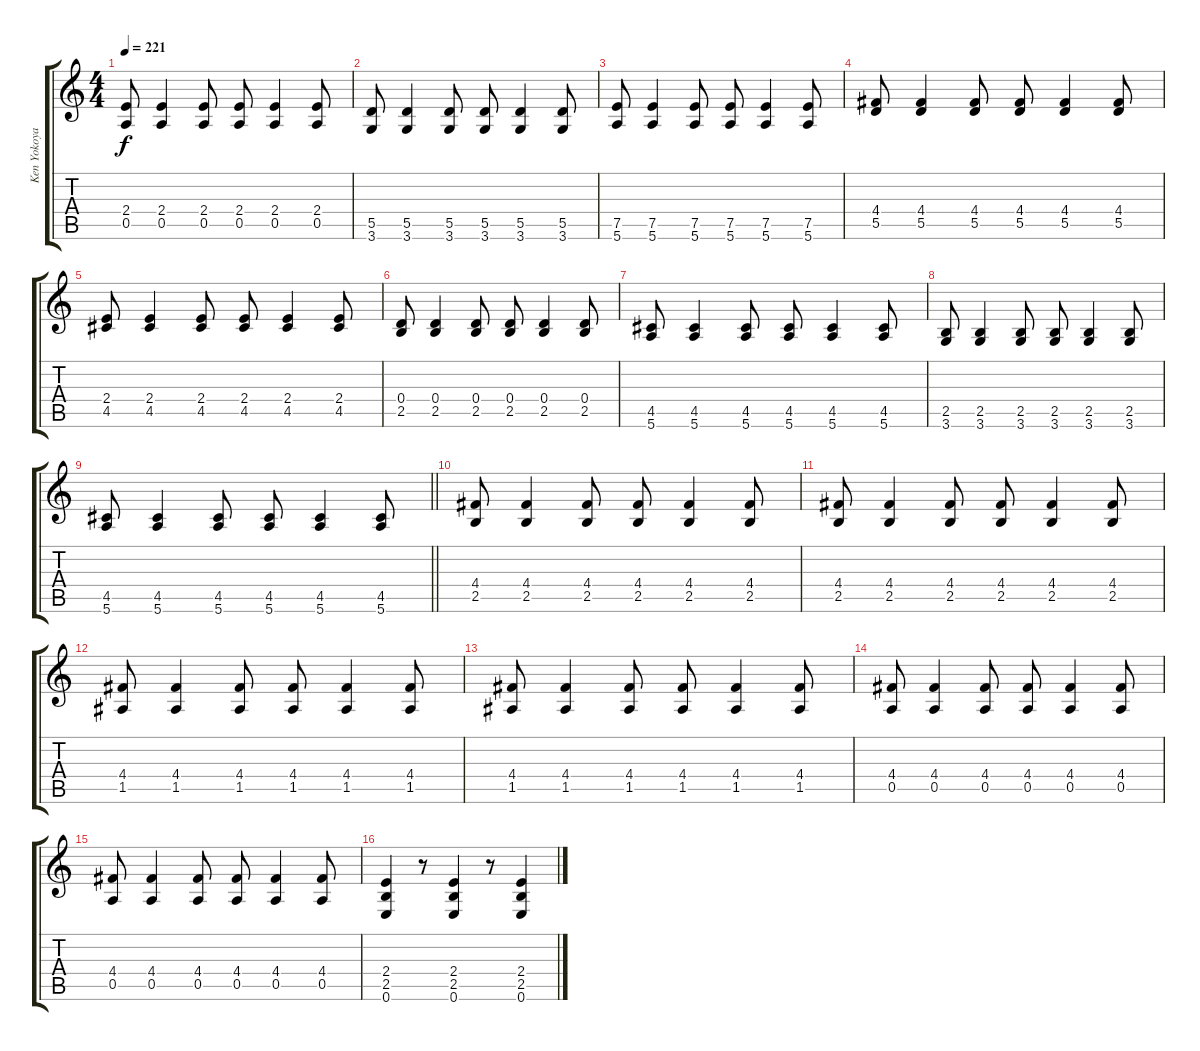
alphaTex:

\track ("Ken Yokoyama" "Ken Yokoya") {instrument distortionguitar}
\staff {score tabs}
\tuning (E4 B3 G3 D3 A2 E2) {hide}
\ts (4 4)
\tempo 221
\clef g2
\ks c
(2.4 0.5).8{dy f} (2.4 0.5).4 (2.4 0.5).8 (2.4 0.5).8 (2.4 0.5).4 (2.4 0.5).8 |
(5.5 3.6).8 (5.5 3.6).4 (5.5 3.6).8 (5.5 3.6).8 (5.5 3.6).4 (5.5 3.6).8 |
(7.5 5.6).8 (7.5 5.6).4 (7.5 5.6).8 (7.5 5.6).8 (7.5 5.6).4 (7.5 5.6).8 |
(4.4 5.5).8 (4.4 5.5).4 (4.4 5.5).8 (4.4 5.5).8 (4.4 5.5).4 (4.4 5.5).8 |
(2.4 4.5).8 (2.4 4.5).4 (2.4 4.5).8 (2.4 4.5).8 (2.4 4.5).4 (2.4 4.5).8 |
(0.4 2.5).8 (0.4 2.5).4 (0.4 2.5).8 (0.4 2.5).8 (0.4 2.5).4 (0.4 2.5).8 |
(4.5 5.6).8 (4.5 5.6).4 (4.5 5.6).8 (4.5 5.6).8 (4.5 5.6).4 (4.5 5.6).8 |
(2.5 3.6).8 (2.5 3.6).4 (2.5 3.6).8 (2.5 3.6).8 (2.5 3.6).4 (2.5 3.6).8 |
\barLineRight lightlight
(4.5 5.6).8 (4.5 5.6).4 (4.5 5.6).8 (4.5 5.6).8 (4.5 5.6).4 (4.5 5.6).8 |
\section ("" "")
(4.4 2.5).8 (4.4 2.5).4 (4.4 2.5).8 (4.4 2.5).8 (4.4 2.5).4 (4.4 2.5).8 |
(4.4 2.5).8 (4.4 2.5).4 (4.4 2.5).8 (4.4 2.5).8 (4.4 2.5).4 (4.4 2.5).8 |
(4.4 1.5).8 (4.4 1.5).4 (4.4 1.5).8 (4.4 1.5).8 (4.4 1.5).4 (4.4 1.5).8 |
(4.4 1.5).8 (4.4 1.5).4 (4.4 1.5).8 (4.4 1.5).8 (4.4 1.5).4 (4.4 1.5).8 |
(4.4 0.5).8 (4.4 0.5).4 (4.4 0.5).8 (4.4 0.5).8 (4.4 0.5).4 (4.4 0.5).8 |
(4.4 0.5).8 (4.4 0.5).4 (4.4 0.5).8 (4.4 0.5).8 (4.4 0.5).4 (4.4 0.5).8 |
(2.4 2.5 0.6).4 r.8 (2.4 2.5 0.6).4 r.8 (2.4 2.5 0.6).4
